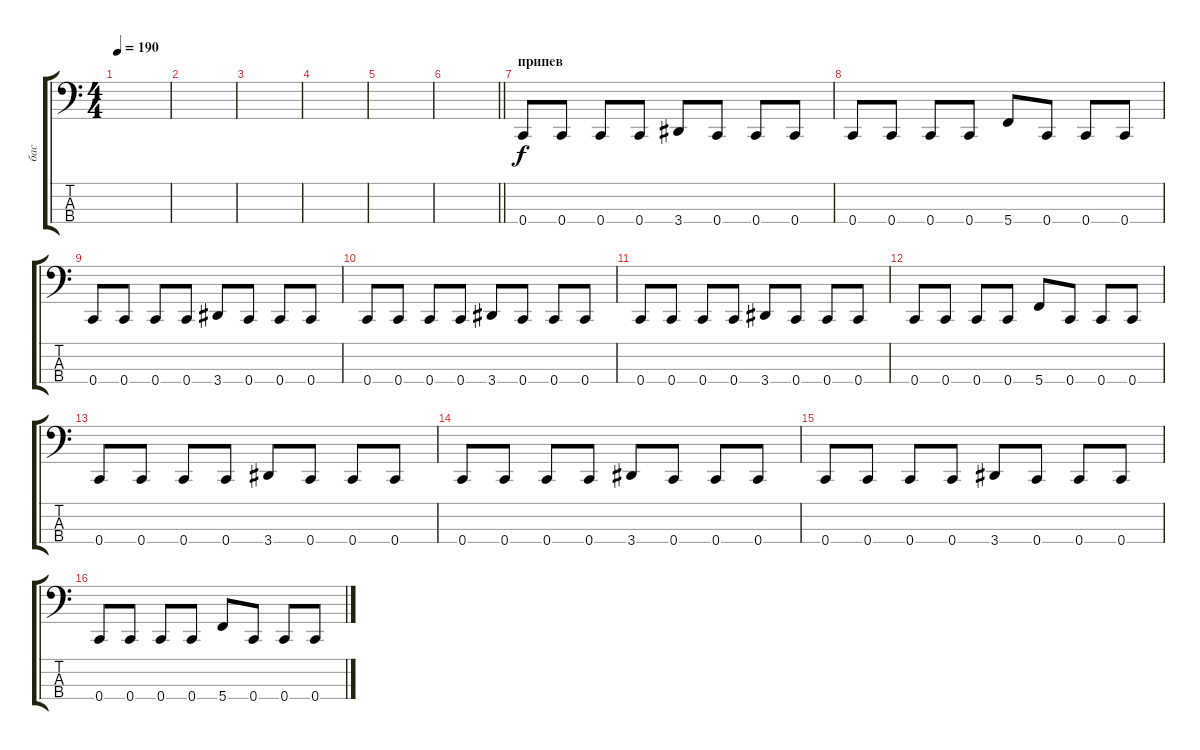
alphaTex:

\track ("бас" "бас") {instrument electricbassfinger}
\staff {score tabs}
\tuning (F2 C2 G1 C1) {hide}
\ts (4 4)
\tempo 190
\clef f4
\ks c
|
|
|
|
|
\barLineRight lightlight
|
\section ("" "припев")
0.4.8 0.4.8 0.4.8 0.4.8 3.4.8 0.4.8 0.4.8 0.4.8 |
0.4.8 0.4.8 0.4.8 0.4.8 5.4.8 0.4.8 0.4.8 0.4.8 |
0.4.8 0.4.8 0.4.8 0.4.8 3.4.8 0.4.8 0.4.8 0.4.8 |
0.4.8 0.4.8 0.4.8 0.4.8 3.4.8 0.4.8 0.4.8 0.4.8 |
0.4.8 0.4.8 0.4.8 0.4.8 3.4.8 0.4.8 0.4.8 0.4.8 |
0.4.8 0.4.8 0.4.8 0.4.8 5.4.8 0.4.8 0.4.8 0.4.8 |
0.4.8 0.4.8 0.4.8 0.4.8 3.4.8 0.4.8 0.4.8 0.4.8 |
0.4.8 0.4.8 0.4.8 0.4.8 3.4.8 0.4.8 0.4.8 0.4.8 |
0.4.8 0.4.8 0.4.8 0.4.8 3.4.8 0.4.8 0.4.8 0.4.8 |
0.4.8 0.4.8 0.4.8 0.4.8 5.4.8 0.4.8 0.4.8 0.4.8
